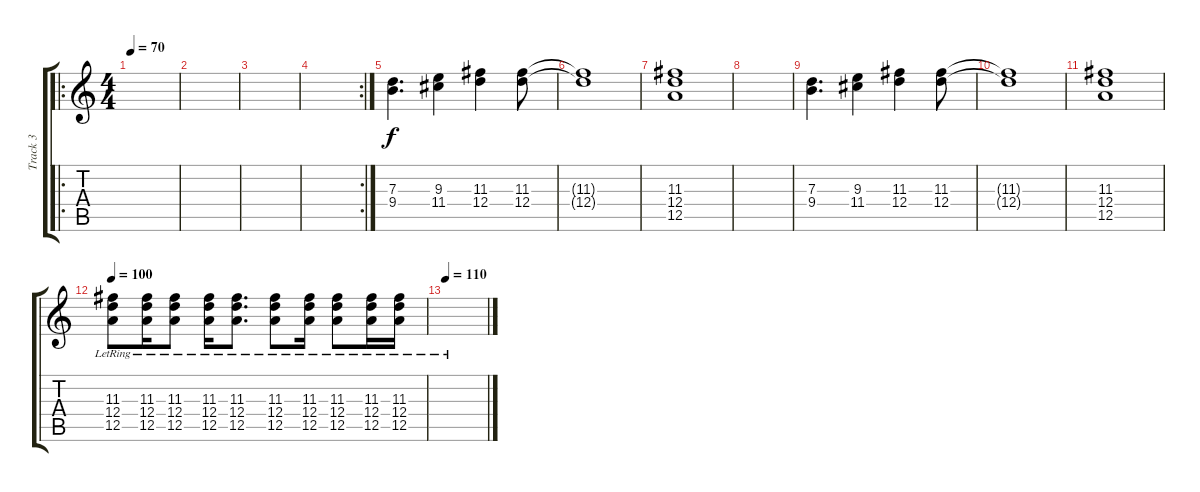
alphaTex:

\track ("Track 3" "Track 3") {instrument electricguitarclean}
\staff {score tabs}
\tuning (E4 B3 G3 D3 A2 E2) {hide}
\ro
\ts (4 4)
\tempo 70
\clef g2
\ks c
|
|
|
\rc 2
|
(7.3 9.4).4{d} (9.3 11.4).4 (11.3 12.4).4 (11.3 12.4).8 |
(11.3{t} 12.4{t}).1 |
(11.3 12.4 12.5).1 |
|
(7.3 9.4).4{d} (9.3 11.4).4 (11.3 12.4).4 (11.3 12.4).8 |
(11.3{t} 12.4{t}).1 |
(11.3 12.4 12.5).1 |
\tempo 100
(11.3{lr} 12.4{lr} 12.5{lr}).8 (11.3 12.4 12.5{lr}).16 (11.3{lr} 12.4{lr} 12.5).8 (11.3{lr} 12.4{lr} 12.5).16 (11.3 12.4 12.5{lr}).8{d} (11.3{lr} 12.4{lr} 12.5).8 (11.3{lr} 12.4{lr} 12.5).16 (11.3 12.4 12.5{lr}).8 (11.3 12.4 12.5{lr}).16 (11.3{lr} 12.4{lr} 12.5).16 |
\tempo 110
